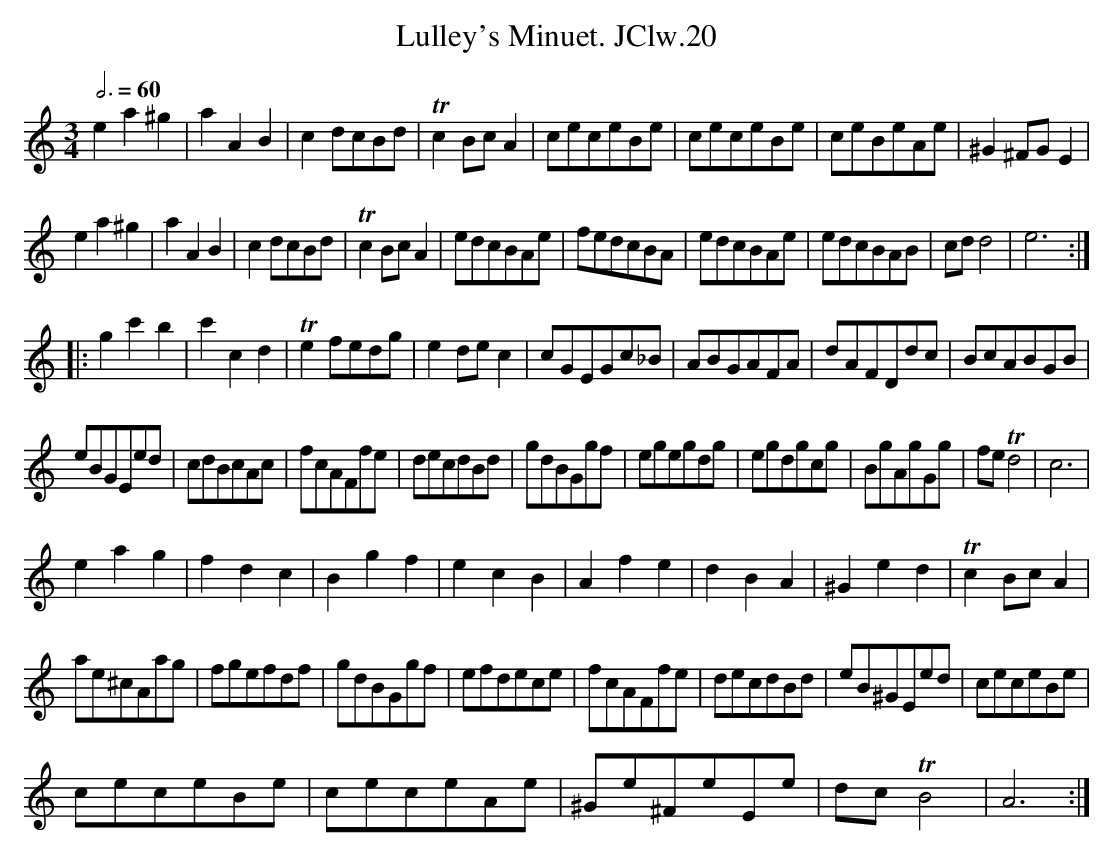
X:1
T:Lulley's Minuet. JClw.20
M:3/4
L:1/8
Q:3/4=60
K:C
e2a2^g2|a2A2B2|c2 dcBd|Tc2 BcA2|ceceBe|ceceBe|ceBeAe|^G2^FGE2|
e2a2^g2|a2A2B2|c2 dcBd|Tc2 BcA2|edcBAe|fedcBA|edcBAe|edcBAB|cdd4|e6:|
|:g2c'2b2|c'2c2d2|Te2 fedg|e2de c2|cGEGc_B|ABGAFA|dAFDdc|BcABGB|
eBGEed|cdBcAc|fcAFfe|decdBd|gdBGgf|egegdg|egdgcg|BgAgGg|feTd4|c6|
e2a2g2|f2d2c2|B2g2f2|e2c2B2|A2f2e2|d2B2A2|^G2e2d2|Tc2BcA2|
ae^cAag|fgefdf|gdBGgf|efdece|fcAFfe|decdBd|eB^GEed|ceceBe|
ceceBe|ceceAe|^Ge^FeEe|dc TB4|A6:|
